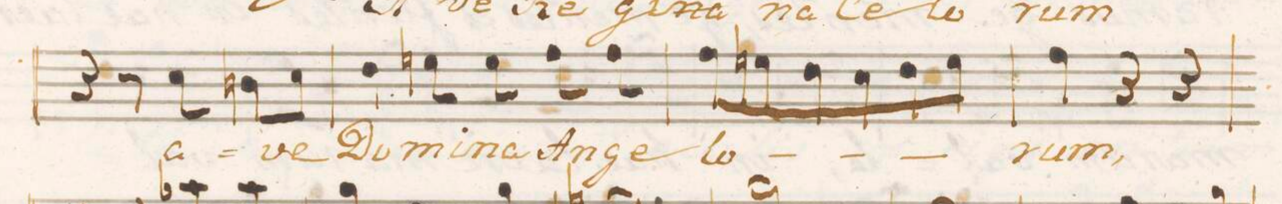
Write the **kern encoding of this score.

**kern	**text
*I"Tenore.	*
*clefC4	*
*k[b-e-a-d-]	*
*M3/4	*
4r	.
8r	.
8B-\	a-
8An\L	-ve
8B-\J	.
=6	=6
4c\	Do-
8dn\	-mi-
8d\	-na
8e-\	An-
8e-\	-ge-
=7	=7
8e-\L	-lo-
8dn\	.
8c\	.
8B-\	.
8c\	.
8d\J	.
=8	=8
4e-\	-rum,
4r	.
4r	.
=9	=9
*-	*-
